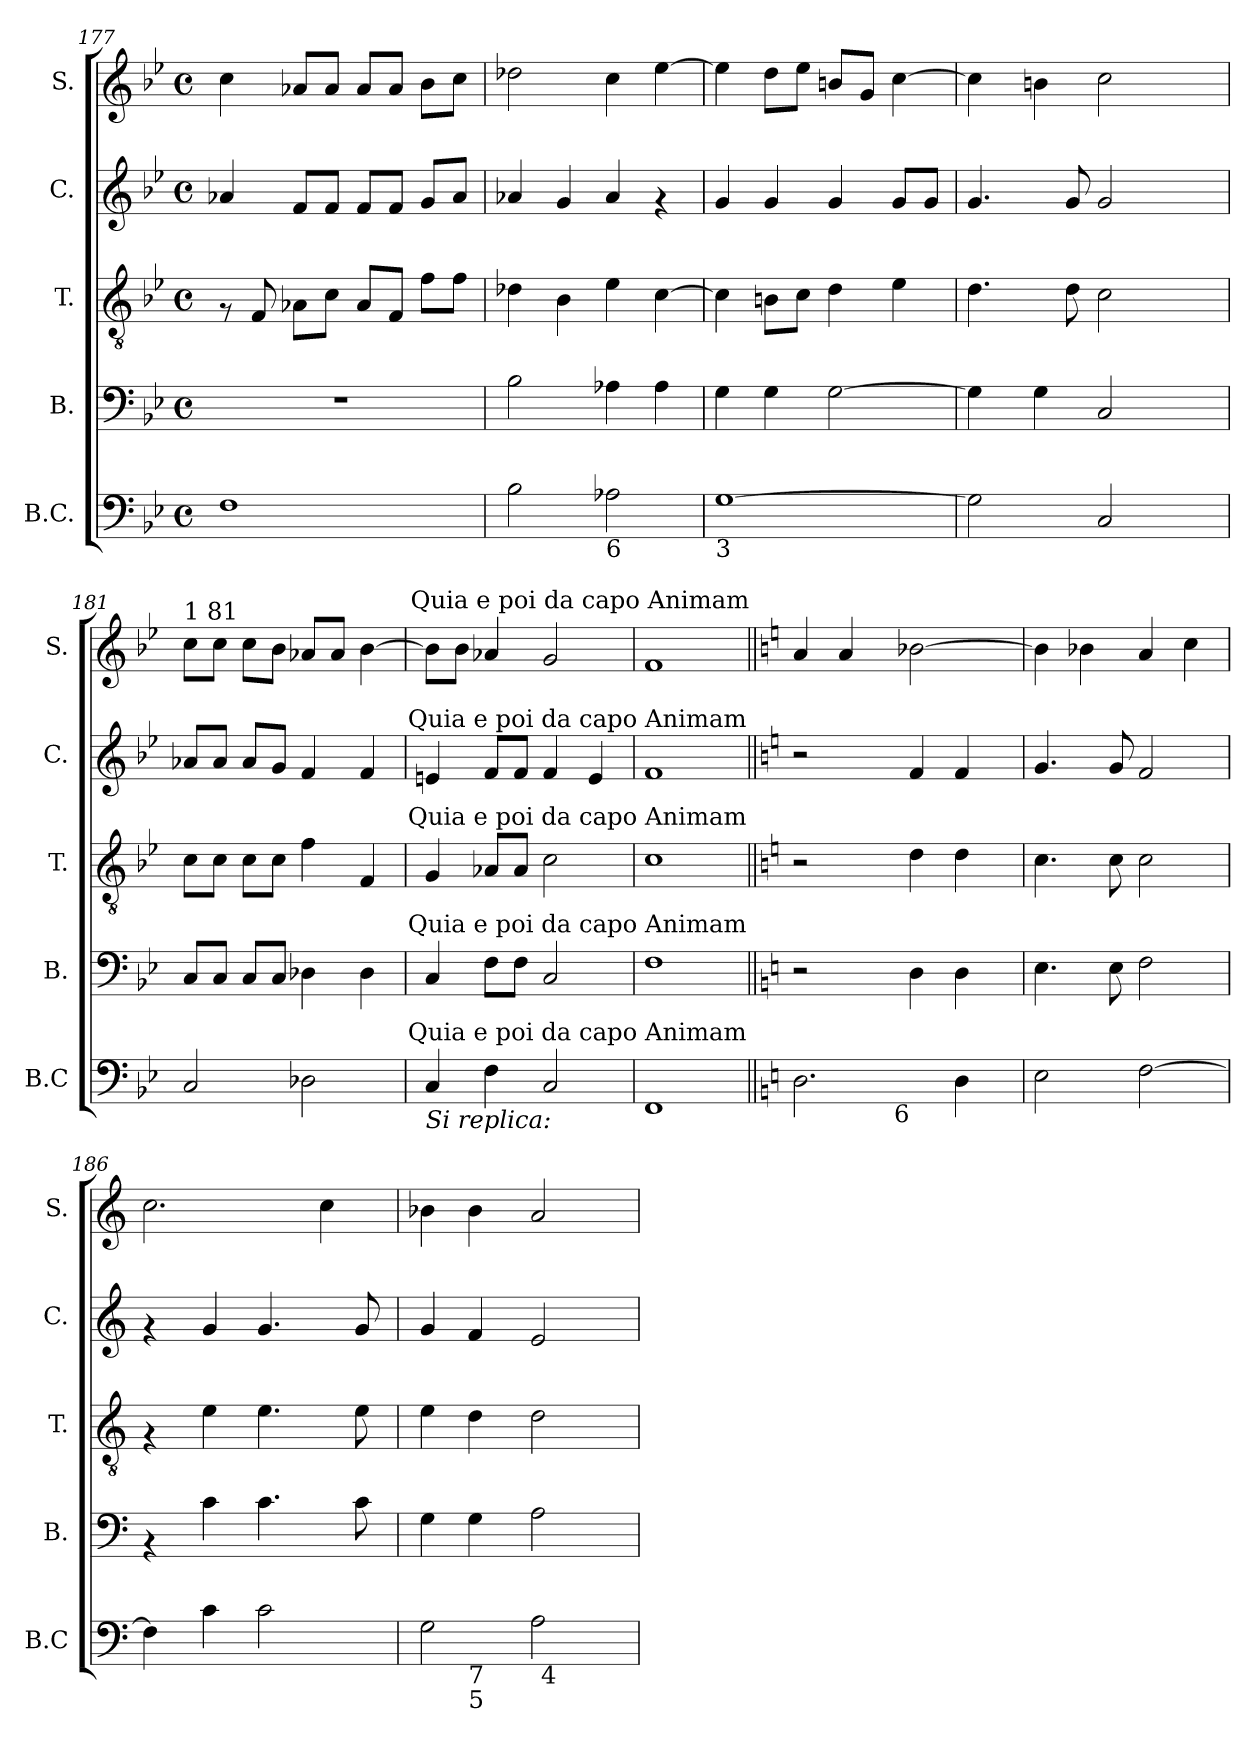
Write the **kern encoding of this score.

**kern	**kern	**kern	**kern	**kern
*part5	*part4	*part3	*part2	*part1
*staff5	*staff4	*staff3	*staff2	*staff1
*I"B.C.	*I"B.	*I"T.	*I"C.	*I"S.
*I'B.C	*I'B.	*I'T.	*I'C.	*I'S.
!!LO:PB:g=z
*clefF4	*clefF4	*clefGv2	*clefG2	*clefG2
*k[b-e-]	*k[b-e-]	*k[b-e-]	*k[b-e-]	*k[b-e-]
*B-:	*B-:	*B-:	*B-:	*B-:
*M4/4	*M4/4	*M4/4	*M4/4	*M4/4
*met(c)	*met(c)	*met(c)	*met(c)	*met(c)
=177	=177	=177	=177	=177
1F	1r	8rF	4a-X/	4cc\
.	.	8F/	.	.
.	.	8A-X\L	8f/L	8a-X/L
.	.	8c\J	8f/J	8a-/J
.	.	8A-/L	8f/L	8a-/L
.	.	8F/J	8f/J	8a-/J
.	.	8f\L	8g/L	8b-\L
.	.	8f\J	8a-/J	8cc\J
=178	=178	=178	=178	=178
2B-\	2B-\	4d-X\	4a-X/	2dd-X\
.	.	4B-\	4g/	.
!LO:TX:b:t=6	!	!	!	!
2A-X\	4A-X\	4e-\	4a-/	4cc\
.	4A-\	[>4c\	4rf	[>4ee-\
=179	=179	=179	=179	=179
!LO:TX:b:t=3	!	!	!	!
[>1G	4G\	4c\]	4g/	4ee-\]
.	4G\	8Bn\L	4g/	8dd\L
.	.	8c\J	.	8ee-\J
.	[>2G\	4d\	4g/	8bn/L
.	.	.	.	8g/J
.	.	4e-\	8g/L	[>4cc\
.	.	.	8g/J	.
=180	=180	=180	=180	=180
!LO:TX:b:t=5	!	!	!	!
!LO:TX:b:t=6	!	!	!	!
!LO:TX:b:t=4	!	!	!	!
*^	*	*	*	*
2G>\]	5ryy	4G\]	4.d\	4.g/	4cc\]
.	40.ryy	.	.	.	.
.	5%2ryy	.	.	.	.
.	.	4G\	.	.	4bn\
.	.	.	8d\	8g/	.
2C/	.	2C/	2c\	2g/	2cc\
.	5ryy	.	.	.	.
.	10ryy	.	.	.	.
.	20ryy	.	.	.	.
.	80ryy	.	.	.	.
!!LO:LB:g=z
=181	=181	=181	=181	=181	=181
!	!	!	!	!	!LO:TX:a:t=1 81
*v	*v	*	*	*	*
2C/	8C/L	8c\L	8a-X/L	8cc\L
.	8C/J	8c\J	8a-/J	8cc\J
.	8C/L	8c\L	8a-/L	8cc\L
.	8C/J	8c\J	8g/J	8b-\J
2D-X\	4D-X\	4f\	4f/	8a-X/L
.	.	.	.	8a-/J
.	4D-\	4F/	4f/	[>4b-\
=182	=182	=182	=182	=182
!LO:TX:b:i:t=Si replica&colon;	!	!	!	!
4C/	4C/	4G/	4en/	8b-\L]
.	.	.	.	8b-\J
4F\	8F\L	8A-X/L	8f/L	4a-X/
.	8F\J	8A-/J	8f/J	.
2C/	2C/	2c\	4f/	2g/
.	.	.	4e/	.
=183	=183	=183	=183	=183
1FF	1F	1c	1f	1f
!	!	!	!	!LO:TX:a:rj:t=Quia e poi da capo Animam
!	!	!	!LO:TX:a:rj:t=Quia e poi da capo Animam	!
!	!	!LO:TX:a:rj:t=Quia e poi da capo Animam	!	!
!	!LO:TX:a:rj:t=Quia e poi da capo Animam	!	!	!
!LO:TX:a:rj:t=Quia e poi da capo Animam	!	!	!	!
!!LO:PB:g=z
=184||	=184||	=184||	=184||	=184||
*k[]	*k[]	*k[]	*k[]	*k[]
*C:	*C:	*C:	*C:	*C:
!LO:TX:b:i:t=meam.	!	!	!	!
*^	*	*	*	*
2.D>\	5%2ryy	2r	2r	2r	4a/
.	.	.	.	.	4a/
.	20ryy	.	.	.	.
.	160ryy	.	.	.	.
!	!LO:TX:b:t=6	!	!	!	!
.	5%2ryy	.	.	.	.
.	.	4D\	4d\	4f/	[>2b-X\
4D\	.	4D\	4d\	4f/	.
.	10ryy	.	.	.	.
.	40..ryy	.	.	.	.
*v	*v	*	*	*	*
=185	=185	=185	=185	=185
2E\	4.E\	4.c\	4.g/	4b-\]
.	.	.	.	4b-X\
.	8E\	8c\	8g/	.
[<2F\	2F\	2c\	2f/	4a/
.	.	.	.	4cc\
=186	=186	=186	=186	=186
*^	*	*	*	*
4F\]	5ryy	4rAA	4rF	4rf	2.cc\
.	20ryy	.	.	.	.
4c\	80.ryy	4c\	4e\	4g/	.
.	5%2ryy	.	.	.	.
2c\	.	4.c\	4.e\	4.g/	.
.	5ryy	.	.	.	.
.	.	.	.	.	4cc\
.	10ryy	.	.	.	.
.	.	8c\	8e\	8g/	.
.	40ryy	.	.	.	.
.	160ryy	.	.	.	.
=187	=187	=187	=187	=187	=187
*	*^	*	*	*	*
2G\	4ryy	5%2ryy	4G\	4e\	4g/	4b-X\
!	!LO:TX:b:t=7	!	!	!	!	!
!	!LO:TX:b:t=5	!	!	!	!	!
.	2.ryy	.	4G\	4d\	4f/	4b-\
.	.	10ryy	.	.	.	.
2A>\	.	80.ryy	2A\	2d\	2e/	2a/
!	!	!LO:TX:b:t=4	!	!	!	!
.	.	5%2ryy	.	.	.	.
.	.	20ryy	.	.	.	.
.	.	40ryy	.	.	.	.
.	.	160ryy	.	.	.	.
*v	*v	*v	*	*	*	*
=	=	=	=	=
*-	*-	*-	*-	*-
